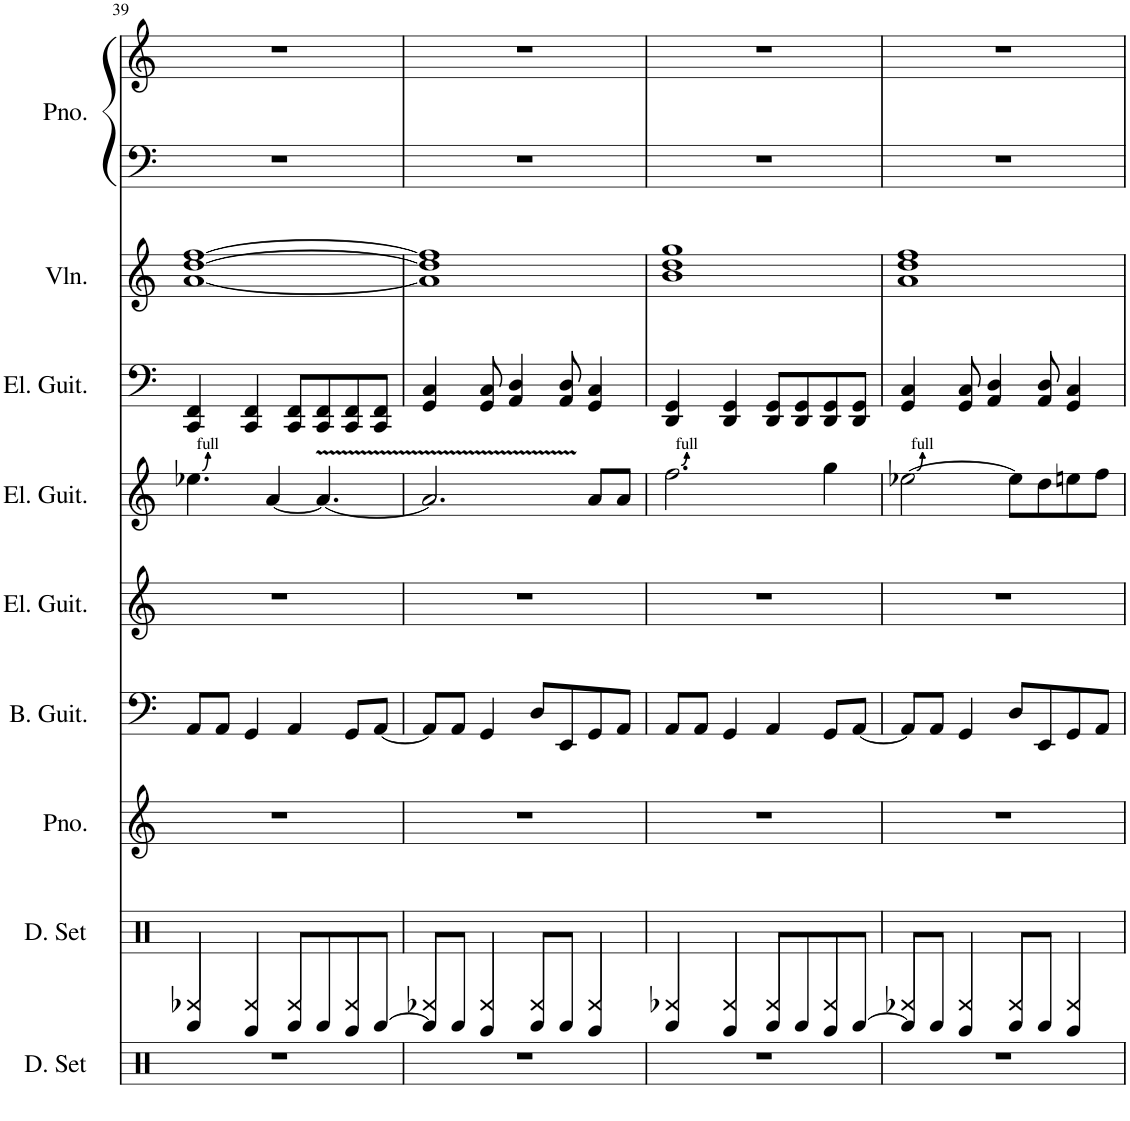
**kern	**kern	**kern	**kern	**kern	**kern	**kern	**kern	**kern	**kern
*part9	*part8	*part7	*part6	*part5	*part4	*part3	*part2	*part1	*part1
*staff10	*staff9	*staff8	*staff7	*staff6	*staff5	*staff4	*staff3	*staff2	*staff1
*I"ドラムセット	*I"ドラムセット	*I"ピアノ	*I"ベース	*I"エレキギター	*I"エレキギター	*I"エレキギター	*I"ヴァイオリン	*I"ピアノ	*
!!LO:PB:g=z
*clefX	*clefX	*clefG2	*clefF4	*clefG2	*clefG2	*clefF4	*clefG2	*clefF4	*clefG2
*k[]	*k[]	*k[]	*k[]	*k[]	*k[]	*k[]	*k[]	*k[]	*k[]
*M4/4	*M4/4	*M4/4	*M4/4	*M4/4	*M4/4	*M4/4	*M4/4	*M4/4	*M4/4
=39	=39	=39	=39	=39	=39	=39	=39	=39	=39
*	*^	*	*	*	*	*	*	*	*
1r	4EE/	4BB-X/	1r	8AA/L	1r	4.ee-X\	4CC/ 4FF/	[1a [1dd [1ff	1r	1r
.	.	.	.	8AA/J	.	.	.	.	.	.
.	4DD/	4BB/	.	4GG/	.	.	4CC/ 4FF/	.	.	.
.	.	.	.	.	.	[4a/	.	.	.	.
.	8EE/L	4BB/	.	4AA/	.	.	8CC/ 8FF/L	.	.	.
.	8EE/	.	.	.	.	4.a/_	8CC/ 8FF/	.	.	.
.	8DD/	4BB/	.	8GG/L	.	.	8CC/ 8FF/	.	.	.
.	[8EE/J	.	.	[8AA/J	.	.	8CC/ 8FF/J	.	.	.
=40	=40	=40	=40	=40	=40	=40	=40	=40	=40	=40
1r	8EE/L]	4BB-X/	1r	8AA/L]	1r	2.a/]	4GG/ 4C/	1a] 1dd] 1ff]	1r	1r
.	8EE/J	.	.	8AA/J	.	.	.	.	.	.
.	4DD/	4BB/	.	4GG/	.	.	8GG/ 8C/	.	.	.
.	.	.	.	.	.	.	4AA/ 4D/	.	.	.
.	8EE/L	4BB/	.	8D/L	.	.	.	.	.	.
.	8EE/J	.	.	8EE/	.	.	8AA/ 8D/	.	.	.
.	4DD/	4BB/	.	8GG/	.	8a/L	4GG/ 4C/	.	.	.
.	.	.	.	8AA/J	.	8a/J	.	.	.	.
=41	=41	=41	=41	=41	=41	=41	=41	=41	=41	=41
1r	4EE/	4BB-X/	1r	8AA/L	1r	2.ff\	4DD/ 4GG/	1b 1dd 1gg	1r	1r
.	.	.	.	8AA/J	.	.	.	.	.	.
.	4DD/	4BB/	.	4GG/	.	.	4DD/ 4GG/	.	.	.
.	8EE/L	4BB/	.	4AA/	.	.	8DD/ 8GG/L	.	.	.
.	8EE/	.	.	.	.	.	8DD/ 8GG/	.	.	.
.	8DD/	4BB/	.	8GG/L	.	4gg\	8DD/ 8GG/	.	.	.
.	[8EE/J	.	.	[8AA/J	.	.	8DD/ 8GG/J	.	.	.
=42	=42	=42	=42	=42	=42	=42	=42	=42	=42	=42
1r	8EE/L]	4BB-X/	1r	8AA/L]	1r	[2ee-X\	4GG/ 4C/	1a 1dd 1ff	1r	1r
.	8EE/J	.	.	8AA/J	.	.	.	.	.	.
.	4DD/	4BB/	.	4GG/	.	.	8GG/ 8C/	.	.	.
.	.	.	.	.	.	.	4AA/ 4D/	.	.	.
.	8EE/L	4BB/	.	8D/L	.	8ee-\L]	.	.	.	.
.	8EE/J	.	.	8EE/	.	8dd\	8AA/ 8D/	.	.	.
.	4DD/	4BB/	.	8GG/	.	8een\	4GG/ 4C/	.	.	.
.	.	.	.	8AA/J	.	8ff\J	.	.	.	.
*	*v	*v	*	*	*	*	*	*	*	*
=	=	=	=	=	=	=	=	=	=
*-	*-	*-	*-	*-	*-	*-	*-	*-	*-
